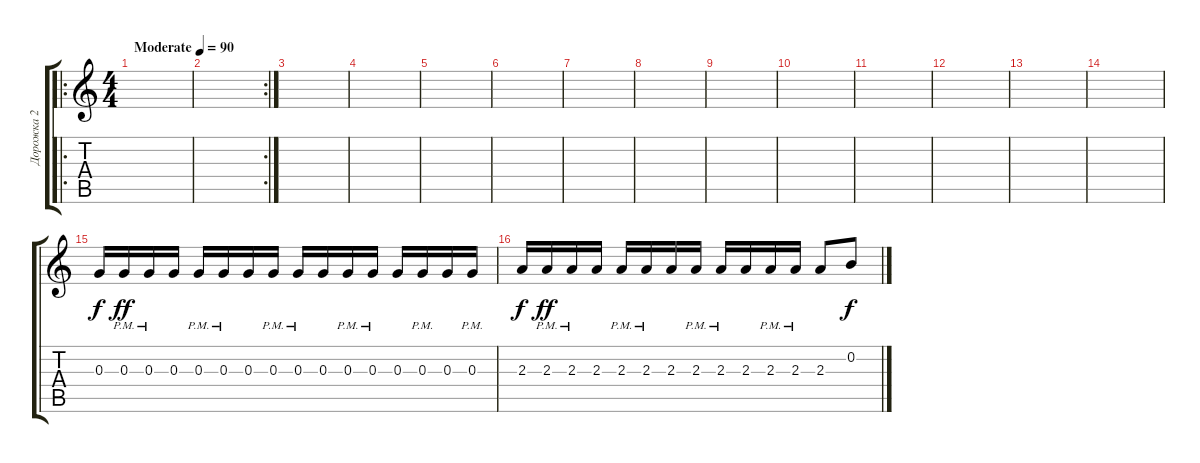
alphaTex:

\track ("Дорожка 2" "Дорожка 2") {instrument electricguitarmuted}
\staff {score tabs}
\tuning (E4 B3 G3 D3 A2 E2) {hide}
\ro
\ts (4 4)
\tempo (90 "Moderate")
\clef g2
\ks c
|
\rc 2
|
|
|
|
|
|
|
|
|
|
|
|
|
0.3.16 0.3{pm}.16{dy ff} 0.3{pm}.16 0.3.16 0.3{pm}.16 0.3{pm}.16 0.3.16 0.3{pm}.16 0.3{pm}.16 0.3.16 0.3{pm}.16 0.3{pm}.16 0.3.16 0.3{pm}.16 0.3.16 0.3{pm}.16 |
2.3.16{dy f} 2.3{pm}.16{dy ff} 2.3{pm}.16 2.3.16 2.3{pm}.16 2.3{pm}.16 2.3.16 2.3{pm}.16 2.3{pm}.16 2.3.16 2.3{pm}.16 2.3{pm}.16 2.3.8 0.2.8{dy f}
